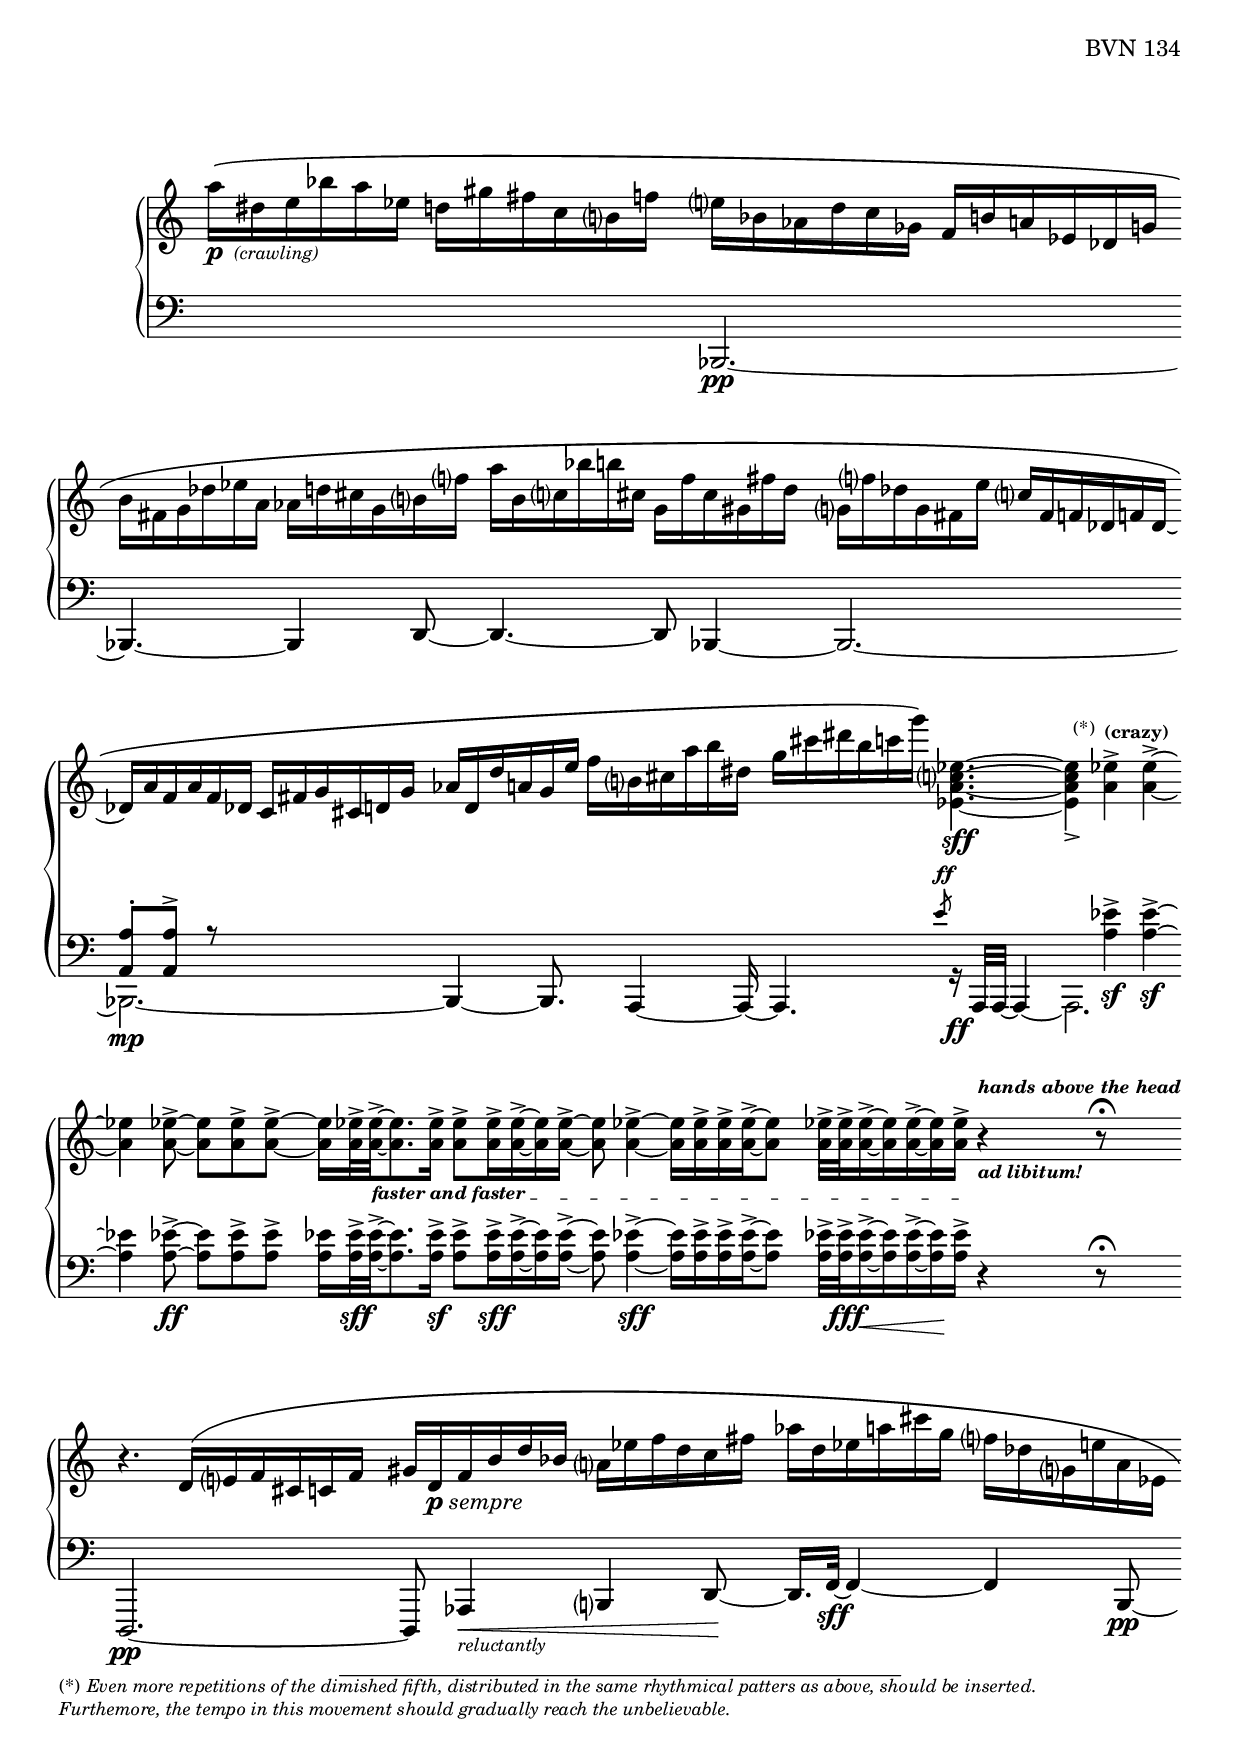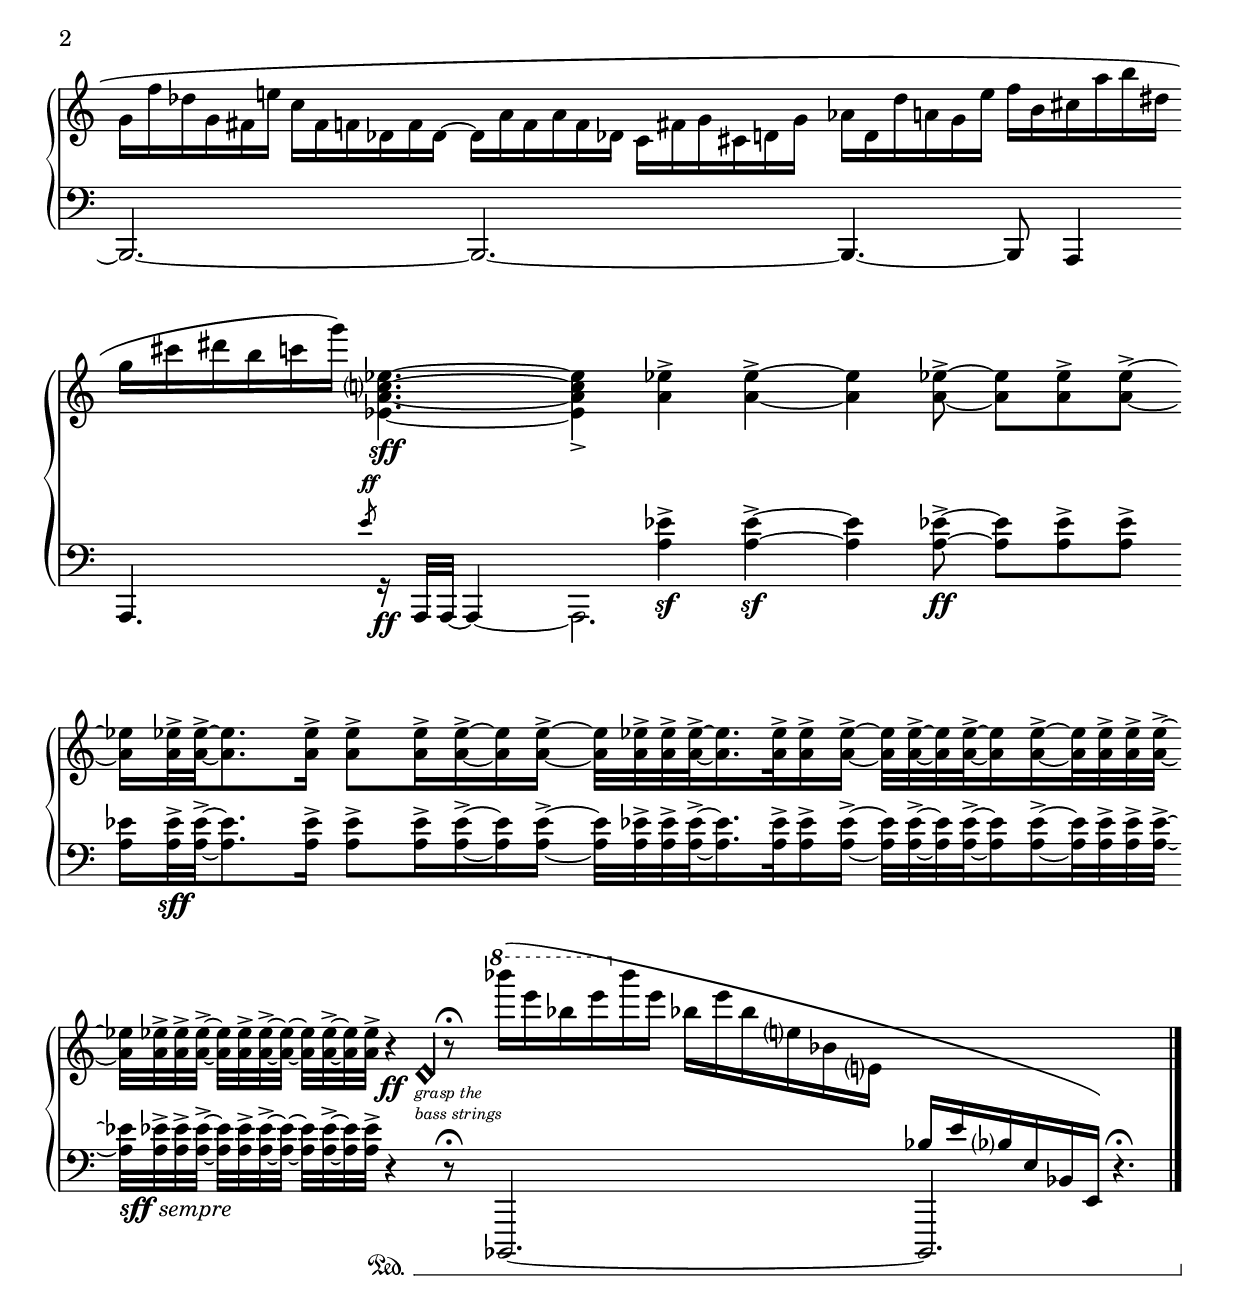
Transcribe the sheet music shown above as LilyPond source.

\version "2.23.10"

Global = {
   \key c \major
   \time 3/4
   \override Score.Footnote.annotation-line = ##f
   \override Score.BarLine.transparent = ##t
   \override Score.SpanBar.transparent = ##t
   \set Staff.pedalSustainStyle = #'mixed
}

fasterandfaster = {
   \override TextSpanner.bound-details.left.text = \markup {
      \tiny \bold { "faster and faster " }
   }
}

Upper = \relative c'' {
   \clef treble
   %1
   | a'16[\(-\markup { \dynamic p { \tiny \italic " (crawling)" } }
     dis, e bes' a ees]
     d![ gis fis c b f'!]
   | e[ bes aes d c ges]
     f[ b! a! ees des g ]
   | \stemDown
     b[ fis g des' ees a,]
     aes[ d! cis g b f'!]
   | a[ b, c! bes' b! cis,]
     g[ f' cis gis fis' d]
   %5
   | g,![f'! des g, fis e' ]
     \stemUp
     c[ fis, f! des f! des]~
   | des[ a' f a f des]
     c[ fis g cis, d! g]
   | aes[ d, d' a! g e']
     \stemDown
     f[ b, cis a' b dis,]
   | g[ cis dis b c g']\)
     <ees,, a c ees>4.~\sff
   | <ees a c ees>4_>
     \footnote \markup \tiny "(*)" #'(-0.8 . 3) \markup \tiny \wordwrap {
       (*) \italic {
         "Even more repetitions of the dimished fifth, distributed in the same rhythmical patters as above, should be inserted."
	 \general-align #Y #-1.6
         "Furthemore, the tempo in this movement should gradually reach the unbelievable."
       }
     } Stem
     <a ees'>4^>^\markup \tiny \bold { "(crazy)" }
     <a ees'>4^>~
   %10
   | <a ees'>4
     <a ees'>8~->
     <a ees'>[ <a ees'>-> <a ees'>->~]
   | <a ees'>16[ <a ees'>32->\fasterandfaster
     <a ees'>->~_\startTextSpan
     <a ees'>8. <a ees'>16->]
     <a ees'>8->[ <a ees'>16-> <a ees'>16->~ <a ees'>16 <a ees'>16->]~
   | <a ees'>8 <a ees'>4->~ <a ees'>16[ <a ees'>16-> <a ees'>16-> <a ees'>16->~ <a ees'>8]
   | <a ees'>32->[ <a ees'>32-> <a ees'>16->~ <a ees'>16 <a ees'>16~-> <a ees'>16 <a ees'>16->]_\stopTextSpan
     r4^\markup \tiny \italic \bold { hands above the head }_\markup \tiny \italic \bold { "ad libitum!" }
     r8\fermata
   \break
   | r4. \stemUp d,16\([ e f cis c! f]
   %15
   | gis[ d-\markup { \dynamic p \italic sempre } f b d bes] \stemDown a[ ees' f d c fis]
   | aes[ d, ees a! cis g] f[ des g, e'! a, ees]
   | g[ f' des g, fis e'!] c[fis, f! des f des~]
   | des[ a' f a f des] c[fis g cis, d! g]
   | aes[ d, d' a! g e']
     \stemDown
     f[ b, cis a' b dis,]
   %20
   | g[ cis dis b c g']\)
     <ees,, a c ees>4.~\sff
   | <ees a c ees>4_>
     <a ees'>4^> <a ees'>4^>~
   | <a ees'>4
     <a ees'>8~->
     <a ees'>[ <a ees'>-> <a ees'>->~]
   | <a ees'>16[ <a ees'>32->
     <a ees'>->~
     <a ees'>8. <a ees'>16->]
     <a ees'>8->[ <a ees'>16-> <a ees'>16->~ <a ees'>16 <a ees'>16->]~
   | <a ees'>32[ <a ees'>32-> <a ees'>32-> <a ees'>32->~ <a ees'>16. <a ees'>32-> <a ees'>16-> <a ees'>16->]~
     <a ees'>32[ <a ees'>32->~ <a ees'>32 <a ees'>32->~ <a ees'>16 <a ees'>16->~ <a ees'>32 <a ees'>32-> <a ees'>32-> <a ees'>32->]~
   %25
   | <a ees'>32[ <a ees'>32-> <a ees'>32-> <a ees'>32->]~
     <a ees'>32[ <a ees'>32-> <a ees'>32->~ <a ees'>32]~
     <a ees'>32[ <a ees'>32->~ <a ees'>32 <a ees'>32->]
     << { b4\rest\ff b8\rest\fermata }
       \\ { s8
            \stemUp
            \magnifyMusic 1.5 {
	      \once \override Stem #'length = #8
              d,4\harmonic-\markup \teeny \italic {
                \column {
                  "grasp the"
                  \general-align #Y #-4
                  "bass strings"
                }
              }
            }
	  } >>
   | \ottava #1
     bes''''16\([ e, bes e \ottava #0 bes e,] bes[ e bes e, bes e,]
   | \stemUp \change Staff = "lower" {
       \shiftOff
       bes[ e bes e, bes e,]\)
       r4.\fermata
     }
     \change Staff = "upper"
   \override Score.SpanBar.transparent = ##f
   \override Score.BarLine.transparent = ##f
   \fine

% la si do re mi fa sol
%  a b  c  d  e  f  g
}

Lower = \relative c {
   \clef bass
   %1
   | s2 s4
   | << { } \\ { \stemUp bes,2.\pp~ } >>
   | << { } \\ { \stemUp bes4.~ bes4 d8~ } >>
   | << { } \\ { \stemUp d4.~ d8 bes4~ } >>
   %5
   | << { } \\ \stemUp bes2.~ >>
   | << {  <a' a'>8-.[ <a a'>8^>] r8 } \\ { \stemDown bes,2._\mp~ } >>
   | << { } \\ { \stemUp bes4~ bes8.  a4~ a16~ } >>
   | << { s4. \slashedGrace e'''8-\markup \teeny { \dynamic ff } }
       \\ { \stemUp a,,,4. r16_\ff a32[a32]~ a4~ } >>
   | << { s4 \stemDown <a'' ees'>4\sf-> <a ees'>4\sf->~ } \\ a,,2. >>
   %10
   | << { \stemDown <a'' ees'>4 <a ees'>8~->\ff <a ees'>[ <a ees'>-> <a ees'>->] }
       \\ { } >>
   | <a ees'>16[ <a ees'>32->\sff <a ees'>->~
     <a ees'>8. <a ees'>16->]\sf
     <a ees'>8->[ <a ees'>16->\sff <a ees'>16->~ <a ees'>16 <a ees'>16->]~
   | <a ees'>8 <a ees'>4->~\sff <a ees'>16[ <a ees'>16-> <a ees'>16-> <a ees'>16->~ <a ees'>8]
   | <a ees'>32->[ <a ees'>32->\fff <a ees'>16->~\< <a ees'>16 <a ees'>16~-> <a ees'>16\! <a ees'>16->]
     r4 r8\fermata
   | d,,,2.\pp~
   %15
   | d8 aes'4\<-\markup \tiny { \italic reluctantly } b4 d8~\!
   | d16.[ f32~]\sff f4~ f4 << { } \\ { \stemUp b,8\pp~ } >>
   | << { } \\ { \stemUp b2.~ } >>
   | << { } \\ { \stemUp b2.~ } >>
   | << { } \\ { \stemUp b4.~ b8 a4 } >>
   %20
   | << { s4. \slashedGrace e'''8-\markup{\teeny\dynamic ff} }
       \\ { \stemUp a,,,4. r16_\ff a32[a32]~ a4~ } >>
   | << { s4 \stemDown <a'' ees'>4\sf-> <a ees'>4\sf->~ } \\ a,,2. >>
   | << { \stemDown <a'' ees'>4 <a ees'>8~->\ff <a ees'>[ <a ees'>-> <a ees'>->] }
       \\ { } >>
   | <a ees'>16[ <a ees'>32->\sff <a ees'>->~
     <a ees'>8. <a ees'>16->]
     <a ees'>8->[ <a ees'>16-> <a ees'>16->~ <a ees'>16 <a ees'>16->]~
   | <a ees'>32[ <a ees'>32-> <a ees'>32-> <a ees'>32->~ <a ees'>16. <a ees'>32-> <a ees'>16-> <a ees'>16->]~
     <a ees'>32[ <a ees'>32->~ <a ees'>32 <a ees'>32->~ <a ees'>16 <a ees'>16->~ <a ees'>32 <a ees'>32-> <a ees'>32-> <a ees'>32->]~
   %25
   | <a ees'>32-\markup \italic { \dynamic sff sempre }[ <a ees'>32-> <a ees'>32-> <a ees'>32->]~
     <a ees'>32[ <a ees'>32-> <a ees'>32->~ <a ees'>32]~
     <a ees'>32[ <a ees'>32->~ <a ees'>32 <a ees'>32->]
     r4\sustainOn r8\fermata
   | bes,,,2.~
   | bes2.

   \override Score.SpanBar.transparent = ##f
   \override Score.BarLine.transparent = ##f
   \fine

% la si do re mi fa sol
%  a b  c  d  e  f  g
}

\score {
  \new PianoStaff
  <<
    \accidentalStyle Score.piano-cautionary
    \new Staff = "upper" {
      \Global
      \Upper
    }
    \new Staff = "lower" {
      \Global
      \Lower
    }
  >>
  \header {
    composer = "Rued Langgaard"
    %opus = "BVN 134"
    % workaround to insert some vertical space after the opus
    opus = \markup {
             \column {
               \line { "BVN 134" }
               \line { " " }
               \line { " " }
               \line { " " }
             }
           }
    subtitle = "Forficula auricularia"
    subsubtitle = "(Earwig)"
    title = \markup {
       %\override #'(font-name . "TeX Gyre Schola") {
       "I"
       %}
    }
  }
  \layout {
    \context { \Score
      \omit BarNumber
      \omit TimeSignature
    }
  }
  \midi {
    \tempo 4 = 60
  }
}
